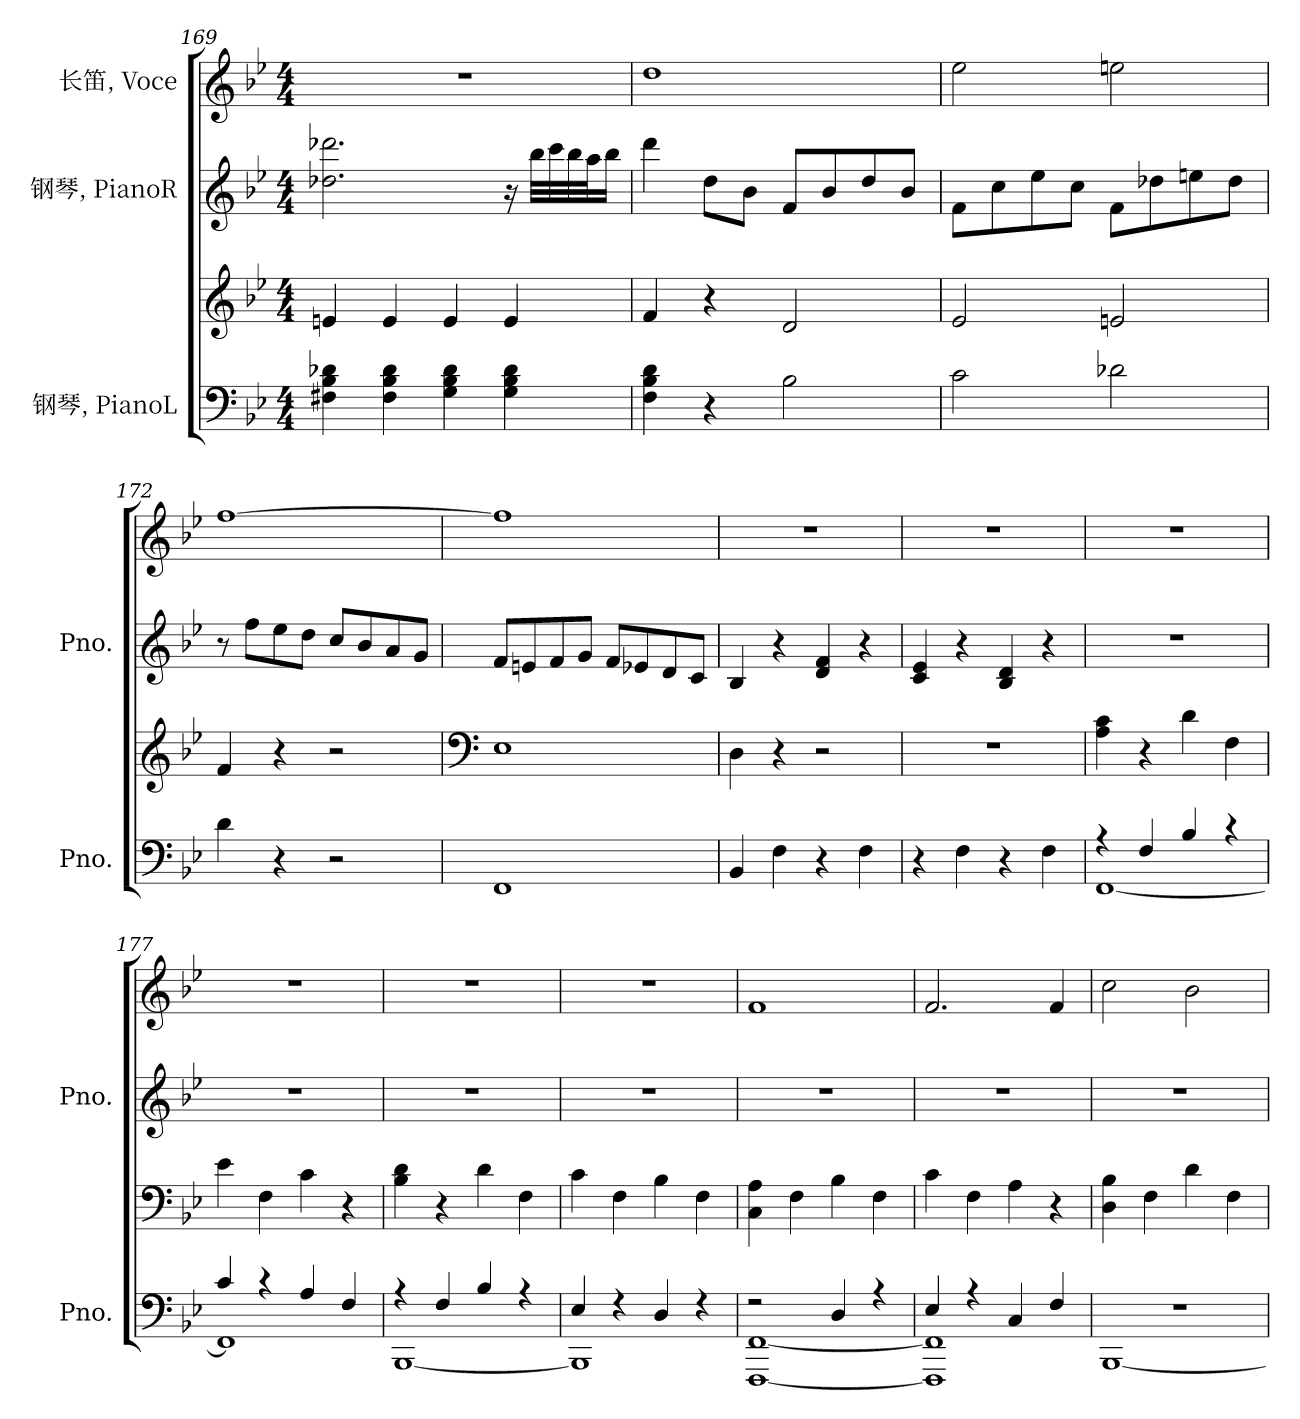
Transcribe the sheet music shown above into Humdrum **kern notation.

**kern	**kern	**kern	**kern
*part3	*part3	*part2	*part1
*staff4	*staff3	*staff2	*staff1
*I"钢琴, PianoL	*	*I"钢琴, PianoR	*I"长笛, Voce
*I'Pno.	*	*I'Pno.	*
*clefF4	*clefG2	*clefG2	*clefG2
*k[b-e-]	*k[b-e-]	*k[b-e-]	*k[b-e-]
*M4/4	*M4/4	*M4/4	*M4/4
=169	=169	=169	=169
4F#X\ 4B-\ 4d-X\	4en/	2.dd-X\ 2.ddd-X\	1r
4F#\ 4B-\ 4d-\	4e/	.	.
4G\ 4B-\ 4d-\	4e/	.	.
4G\ 4B-\ 4d-\	4e/	16r	.
.	.	32bb-\LLL	.
.	.	32ccc\	.
.	.	32bb-\	.
.	.	32aa\J	.
.	.	16bb-\JJ	.
!!LO:LB:g=z
=170	=170	=170	=170
4F\ 4B-\ 4d\	4f/	4ddd\	1dd
4r	4r	8dd\L	.
.	.	8b-\J	.
2B-\	2d/	8f/L	.
.	.	8b-/	.
.	.	8dd/	.
.	.	8b-/J	.
=171	=171	=171	=171
2c\	2e-/	8f\L	2ee-\
.	.	8cc\	.
.	.	8ee-\	.
.	.	8cc\J	.
2d-X\	2en/	8f\L	2een\
.	.	8dd-X\	.
.	.	8een\	.
.	.	8dd-\J	.
=172	=172	=172	=172
4d\	4f/	8r	[1ff
.	.	8ff\L	.
4r	4r	8ee-\	.
.	.	8dd\J	.
2r	2r	8cc/L	.
.	.	8b-/	.
.	.	8a/	.
.	.	8g/J	.
=173	=173	=173	=173
*	*clefF4	*	*
1FF	1E-	8f/L	1ff]
.	.	8en/	.
.	.	8f/	.
.	.	8g/J	.
.	.	8f/L	.
.	.	8e-X/	.
.	.	8d/	.
.	.	8c/J	.
=174	=174	=174	=174
4BB-/	4D\	4B-/	1r
4F\	4r	4r	.
4r	2r	4d/ 4f/	.
4F\	.	4r	.
!!LO:LB:g=z
=175	=175	=175	=175
4r	1r	4c/ 4e-/	1r
4F\	.	4r	.
4r	.	4B-/ 4d/	.
4F\	.	4r	.
=176	=176	=176	=176
*^	*	*	*
4r	[1FF	4A\ 4c\	1r	1r
4F/	.	4r	.	.
4B-/	.	4d\	.	.
4r	.	4F\	.	.
=177	=177	=177	=177	=177
4c/	1FF]	4e-\	1r	1r
4r	.	4F\	.	.
4A/	.	4c\	.	.
4F/	.	4r	.	.
=178	=178	=178	=178	=178
4r	[1BBB-	4B-\ 4d\	1r	1r
4F/	.	4r	.	.
4B-/	.	4d\	.	.
4r	.	4F\	.	.
=179	=179	=179	=179	=179
4E-/	1BBB-]	4c\	1r	1r
4r	.	4F\	.	.
4D/	.	4B-\	.	.
4r	.	4F\	.	.
=180	=180	=180	=180	=180
2r	[1FFF [1FF	4C\ 4A\	1r	1f
.	.	4F\	.	.
4D/	.	4B-\	.	.
4r	.	4F\	.	.
=181	=181	=181	=181	=181
4E-/	1FFF] 1FF]	4c\	1r	2.f/
4r	.	4F\	.	.
4C/	.	4A\	.	.
4F/	.	4r	.	4f/
=182	=182	=182	=182	=182
1r	[1BBB-	4D\ 4B-\	1r	2cc\
.	.	4F\	.	.
.	.	4d\	.	2b-\
.	.	4F\	.	.
*v	*v	*	*	*
=	=	=	=
*-	*-	*-	*-
